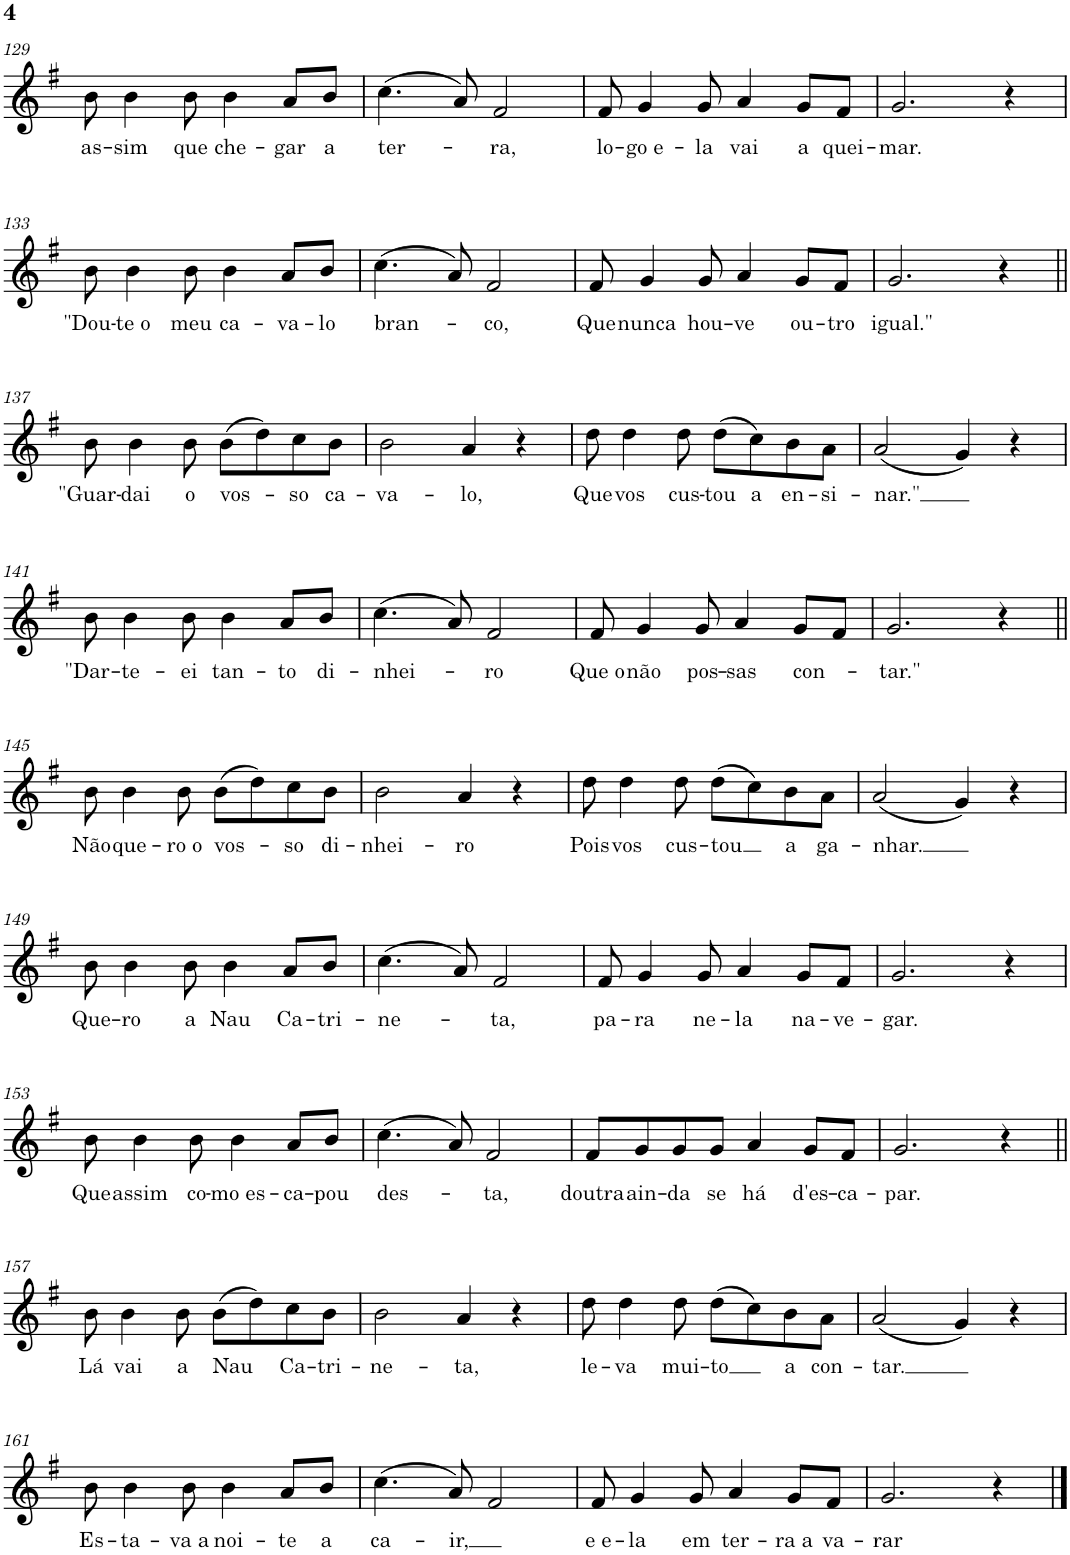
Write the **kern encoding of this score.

**kern	**text
*part1	*part1
*staff1	*staff1
*I"Violin	*
*I'Vln.	*
!!LO:PB:g=z
*clefG2	*
*k[f#]	*
*M4/4	*
=129	=129
!	!LO:LY:b
8b\	as-
!	!LO:LY:b
4b\	-sim
!	!LO:LY:b
8b\	que
!	!LO:LY:b
4b\	che-
!	!LO:LY:b
8a/L	-gar
!	!LO:LY:b
8b/J	a
=130	=130
!	!LO:LY:b
(4.cc\	ter-
8a/)	.
!	!LO:LY:b
2f#/	-ra,
=131	=131
!	!LO:LY:b
8f#/	lo-
!	!LO:LY:b
4g/	-go e-
!	!LO:LY:b
8g/	-la
!	!LO:LY:b
4a/	vai
!	!LO:LY:b
8g/L	a
!	!LO:LY:b
8f#/J	quei-
=132	=132
!	!LO:LY:b
2.g/	-mar.
4r	.
!!LO:LB:g=z
=133	=133
!	!LO:LY:b
8b\	"Dou-
!	!LO:LY:b
4b\	-te o
!	!LO:LY:b
8b\	meu
!	!LO:LY:b
4b\	ca-
!	!LO:LY:b
8a/L	-va-
!	!LO:LY:b
8b/J	-lo
=134	=134
!	!LO:LY:b
(4.cc\	bran-
8a/)	.
!	!LO:LY:b
2f#/	-co,
=135	=135
!	!LO:LY:b
8f#/	Que
!	!LO:LY:b
4g/	nunca
!	!LO:LY:b
8g/	hou-
!	!LO:LY:b
4a/	-ve
!	!LO:LY:b
8g/L	ou-
!	!LO:LY:b
8f#/J	-tro
=136	=136
!	!LO:LY:b
2.g/	igual."
4r	.
!!LO:LB:g=z
=137||	=137||
!	!LO:LY:b
8b\	"Guar-
!	!LO:LY:b
4b\	-dai
!	!LO:LY:b
8b\	o
!	!LO:LY:b
(8b\L	vos-
8dd\)	.
!	!LO:LY:b
8cc\	-so
!	!LO:LY:b
8b\J	ca-
=138	=138
!	!LO:LY:b
2b\	-va-
!	!LO:LY:b
4a/	-lo,
4r	.
=139	=139
!	!LO:LY:b
8dd\	Que
!	!LO:LY:b
4dd\	vos
!	!LO:LY:b
8dd\	cus-
!	!LO:LY:b
(8dd\L	-tou
!	!LO:LY:b
8cc\)	a
!	!LO:LY:b
8b\	en-
!	!LO:LY:b
8a\J	-si-
=140	=140
!	!LO:LY:b
(2a/	-nar."
4g/)	.
4r	.
!!LO:LB:g=z
=141	=141
!	!LO:LY:b
8b\	"Dar-
!	!LO:LY:b
4b\	-te-
!	!LO:LY:b
8b\	-ei
!	!LO:LY:b
4b\	tan-
!	!LO:LY:b
8a/L	-to
!	!LO:LY:b
8b/J	di-
=142	=142
!	!LO:LY:b
(4.cc\	-nhei-
8a/)	.
!	!LO:LY:b
2f#/	-ro
=143	=143
!	!LO:LY:b
8f#/	Que o
!	!LO:LY:b
4g/	não
!	!LO:LY:b
8g/	pos-
!	!LO:LY:b
4a/	-sas
!	!LO:LY:b
8g/L	con-
8f#/J	.
=144	=144
!	!LO:LY:b
2.g/	-tar."
4r	.
!!LO:LB:g=z
=145||	=145||
!	!LO:LY:b
8b\	Não
!	!LO:LY:b
4b\	que-
!	!LO:LY:b
8b\	-ro o
!	!LO:LY:b
(8b\L	vos-
8dd\)	.
!	!LO:LY:b
8cc\	-so
!	!LO:LY:b
8b\J	di-
=146	=146
!	!LO:LY:b
2b\	-nhei-
!	!LO:LY:b
4a/	-ro
4r	.
=147	=147
!	!LO:LY:b
8dd\	Pois
!	!LO:LY:b
4dd\	vos
!	!LO:LY:b
8dd\	cus-
!	!LO:LY:b
(8dd\L	-tou
8cc\)	.
!	!LO:LY:b
8b\	a
!	!LO:LY:b
8a\J	ga-
=148	=148
!	!LO:LY:b
(2a/	-nhar.
4g/)	.
4r	.
!!LO:LB:g=z
=149	=149
!	!LO:LY:b
8b\	Que-
!	!LO:LY:b
4b\	-ro
!	!LO:LY:b
8b\	a
!	!LO:LY:b
4b\	Nau
!	!LO:LY:b
8a/L	Ca-
!	!LO:LY:b
8b/J	-tri-
=150	=150
!	!LO:LY:b
(4.cc\	-ne-
8a/)	.
!	!LO:LY:b
2f#/	-ta,
=151	=151
!	!LO:LY:b
8f#/	pa-
!	!LO:LY:b
4g/	ra
!	!LO:LY:b
8g/	ne-
!	!LO:LY:b
4a/	-la
!	!LO:LY:b
8g/L	na-
!	!LO:LY:b
8f#/J	-ve-
=152	=152
!	!LO:LY:b
2.g/	-gar.
4r	.
!!LO:LB:g=z
=153	=153
!	!LO:LY:b
8b\	Que
!	!LO:LY:b
4b\	assim
!	!LO:LY:b
8b\	co-
!	!LO:LY:b
4b\	-mo es-
!	!LO:LY:b
8a/L	-ca-
!	!LO:LY:b
8b/J	-pou
=154	=154
!	!LO:LY:b
(4.cc\	des-
8a/)	.
!	!LO:LY:b
2f#/	-ta,
=155	=155
!	!LO:LY:b
8f#/L	doutra
!	!LO:LY:b
8g/	ain-
!	!LO:LY:b
8g/	-da
!	!LO:LY:b
8g/J	se
!	!LO:LY:b
4a/	há
!	!LO:LY:b
8g/L	d'es-
!	!LO:LY:b
8f#/J	-ca-
=156	=156
!	!LO:LY:b
2.g/	-par.
4r	.
!!LO:LB:g=z
=157||	=157||
!	!LO:LY:b
8b\	Lá
!	!LO:LY:b
4b\	vai
!	!LO:LY:b
8b\	a
!	!LO:LY:b
(8b\L	-Nau
8dd\)	.
!	!LO:LY:b
8cc\	Ca-
!	!LO:LY:b
8b\J	-tri-
=158	=158
!	!LO:LY:b
2b\	-ne-
!	!LO:LY:b
4a/	-ta,
4r	.
=159	=159
!	!LO:LY:b
8dd\	le-
!	!LO:LY:b
4dd\	-va
!	!LO:LY:b
8dd\	mui-
!	!LO:LY:b
(8dd\L	-to
8cc\)	.
!	!LO:LY:b
8b\	a
!	!LO:LY:b
8a\J	con-
=160	=160
!	!LO:LY:b
(2a/	-tar.
4g/)	.
4r	.
!!LO:LB:g=z
=161	=161
!	!LO:LY:b
8b\	Es-
!	!LO:LY:b
4b\	-ta-
!	!LO:LY:b
8b\	-va a
!	!LO:LY:b
4b\	noi-
!	!LO:LY:b
8a/L	-te
!	!LO:LY:b
8b/J	a
=162	=162
!	!LO:LY:b
(4.cc\	ca-
!	!LO:LY:b
8a/)	ir,
2f#/	.
=163	=163
!	!LO:LY:b
8f#/	e e-
!	!LO:LY:b
4g/	-la
!	!LO:LY:b
8g/	em
!	!LO:LY:b
4a/	ter-
!	!LO:LY:b
8g/L	-ra a
!	!LO:LY:b
8f#/J	va-
=164	=164
!	!LO:LY:b
2.g/	-rar
4r	.
==	==
*-	*-
